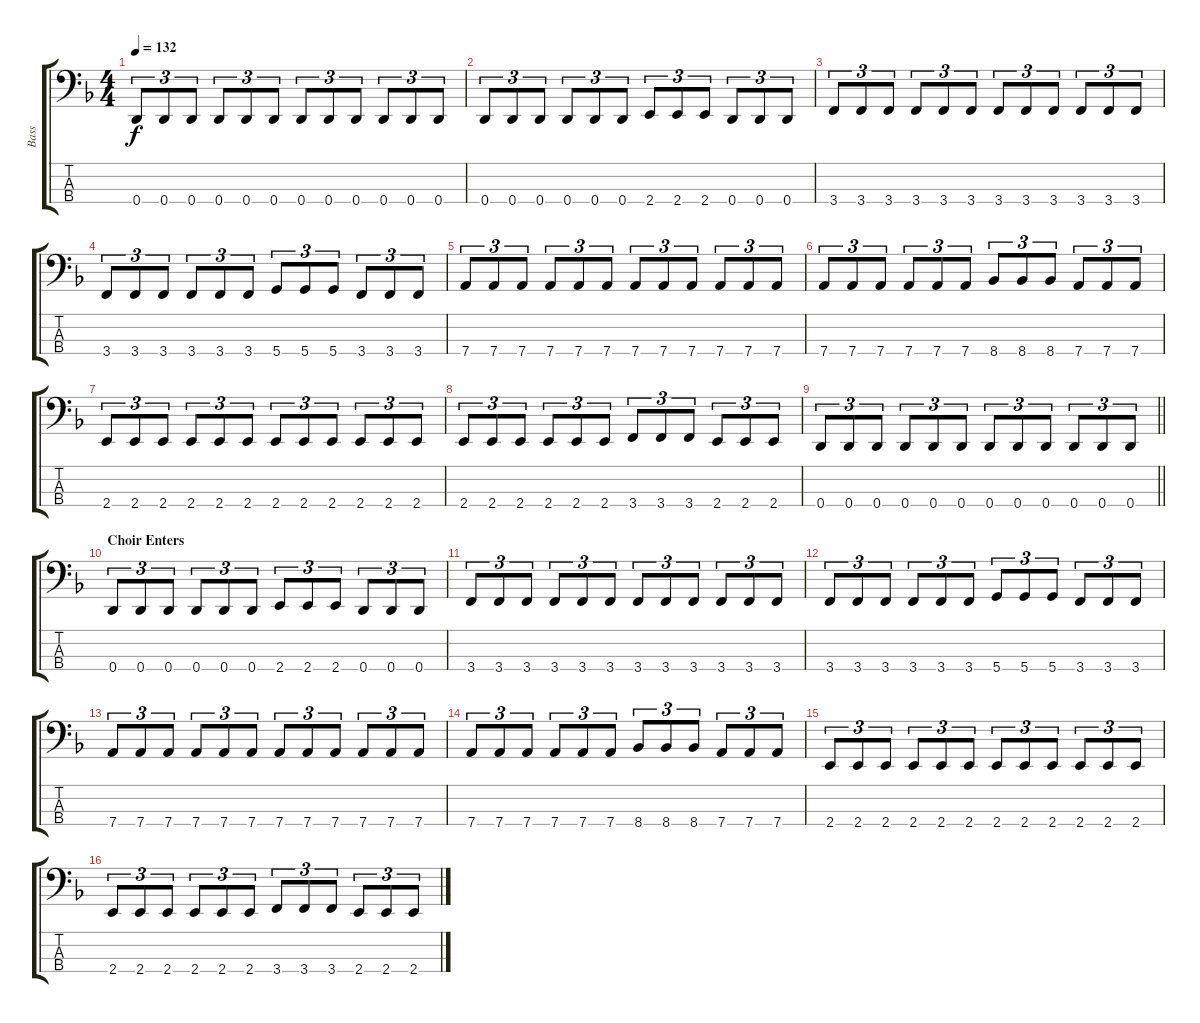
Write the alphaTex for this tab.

\track ("Bass" "Bass") {instrument electricbassfinger}
\staff {score tabs}
\tuning (G2 D2 A1 D1) {hide}
\ts (4 4)
\tempo 132
\clef f4
\ks dminor
0.4.8{tu (3 2) dy f} 0.4.8{tu (3 2)} 0.4.8{tu (3 2)} 0.4.8{tu (3 2)} 0.4.8{tu (3 2)} 0.4.8{tu (3 2)} 0.4.8{tu (3 2)} 0.4.8{tu (3 2)} 0.4.8{tu (3 2)} 0.4.8{tu (3 2)} 0.4.8{tu (3 2)} 0.4.8{tu (3 2)} |
0.4.8{tu (3 2)} 0.4.8{tu (3 2)} 0.4.8{tu (3 2)} 0.4.8{tu (3 2)} 0.4.8{tu (3 2)} 0.4.8{tu (3 2)} 2.4.8{tu (3 2)} 2.4.8{tu (3 2)} 2.4.8{tu (3 2)} 0.4.8{tu (3 2)} 0.4.8{tu (3 2)} 0.4.8{tu (3 2)} |
3.4.8{tu (3 2)} 3.4.8{tu (3 2)} 3.4.8{tu (3 2)} 3.4.8{tu (3 2)} 3.4.8{tu (3 2)} 3.4.8{tu (3 2)} 3.4.8{tu (3 2)} 3.4.8{tu (3 2)} 3.4.8{tu (3 2)} 3.4.8{tu (3 2)} 3.4.8{tu (3 2)} 3.4.8{tu (3 2)} |
3.4.8{tu (3 2)} 3.4.8{tu (3 2)} 3.4.8{tu (3 2)} 3.4.8{tu (3 2)} 3.4.8{tu (3 2)} 3.4.8{tu (3 2)} 5.4.8{tu (3 2)} 5.4.8{tu (3 2)} 5.4.8{tu (3 2)} 3.4.8{tu (3 2)} 3.4.8{tu (3 2)} 3.4.8{tu (3 2)} |
7.4.8{tu (3 2)} 7.4.8{tu (3 2)} 7.4.8{tu (3 2)} 7.4.8{tu (3 2)} 7.4.8{tu (3 2)} 7.4.8{tu (3 2)} 7.4.8{tu (3 2)} 7.4.8{tu (3 2)} 7.4.8{tu (3 2)} 7.4.8{tu (3 2)} 7.4.8{tu (3 2)} 7.4.8{tu (3 2)} |
7.4.8{tu (3 2)} 7.4.8{tu (3 2)} 7.4.8{tu (3 2)} 7.4.8{tu (3 2)} 7.4.8{tu (3 2)} 7.4.8{tu (3 2)} 8.4.8{tu (3 2)} 8.4.8{tu (3 2)} 8.4.8{tu (3 2)} 7.4.8{tu (3 2)} 7.4.8{tu (3 2)} 7.4.8{tu (3 2)} |
2.4.8{tu (3 2)} 2.4.8{tu (3 2)} 2.4.8{tu (3 2)} 2.4.8{tu (3 2)} 2.4.8{tu (3 2)} 2.4.8{tu (3 2)} 2.4.8{tu (3 2)} 2.4.8{tu (3 2)} 2.4.8{tu (3 2)} 2.4.8{tu (3 2)} 2.4.8{tu (3 2)} 2.4.8{tu (3 2)} |
2.4.8{tu (3 2)} 2.4.8{tu (3 2)} 2.4.8{tu (3 2)} 2.4.8{tu (3 2)} 2.4.8{tu (3 2)} 2.4.8{tu (3 2)} 3.4.8{tu (3 2)} 3.4.8{tu (3 2)} 3.4.8{tu (3 2)} 2.4.8{tu (3 2)} 2.4.8{tu (3 2)} 2.4.8{tu (3 2)} |
\barLineRight lightlight
0.4.8{tu (3 2)} 0.4.8{tu (3 2)} 0.4.8{tu (3 2)} 0.4.8{tu (3 2)} 0.4.8{tu (3 2)} 0.4.8{tu (3 2)} 0.4.8{tu (3 2)} 0.4.8{tu (3 2)} 0.4.8{tu (3 2)} 0.4.8{tu (3 2)} 0.4.8{tu (3 2)} 0.4.8{tu (3 2)} |
\section ("" "Choir Enters")
0.4.8{tu (3 2)} 0.4.8{tu (3 2)} 0.4.8{tu (3 2)} 0.4.8{tu (3 2)} 0.4.8{tu (3 2)} 0.4.8{tu (3 2)} 2.4.8{tu (3 2)} 2.4.8{tu (3 2)} 2.4.8{tu (3 2)} 0.4.8{tu (3 2)} 0.4.8{tu (3 2)} 0.4.8{tu (3 2)} |
3.4.8{tu (3 2)} 3.4.8{tu (3 2)} 3.4.8{tu (3 2)} 3.4.8{tu (3 2)} 3.4.8{tu (3 2)} 3.4.8{tu (3 2)} 3.4.8{tu (3 2)} 3.4.8{tu (3 2)} 3.4.8{tu (3 2)} 3.4.8{tu (3 2)} 3.4.8{tu (3 2)} 3.4.8{tu (3 2)} |
3.4.8{tu (3 2)} 3.4.8{tu (3 2)} 3.4.8{tu (3 2)} 3.4.8{tu (3 2)} 3.4.8{tu (3 2)} 3.4.8{tu (3 2)} 5.4.8{tu (3 2)} 5.4.8{tu (3 2)} 5.4.8{tu (3 2)} 3.4.8{tu (3 2)} 3.4.8{tu (3 2)} 3.4.8{tu (3 2)} |
7.4.8{tu (3 2)} 7.4.8{tu (3 2)} 7.4.8{tu (3 2)} 7.4.8{tu (3 2)} 7.4.8{tu (3 2)} 7.4.8{tu (3 2)} 7.4.8{tu (3 2)} 7.4.8{tu (3 2)} 7.4.8{tu (3 2)} 7.4.8{tu (3 2)} 7.4.8{tu (3 2)} 7.4.8{tu (3 2)} |
7.4.8{tu (3 2)} 7.4.8{tu (3 2)} 7.4.8{tu (3 2)} 7.4.8{tu (3 2)} 7.4.8{tu (3 2)} 7.4.8{tu (3 2)} 8.4.8{tu (3 2)} 8.4.8{tu (3 2)} 8.4.8{tu (3 2)} 7.4.8{tu (3 2)} 7.4.8{tu (3 2)} 7.4.8{tu (3 2)} |
2.4.8{tu (3 2)} 2.4.8{tu (3 2)} 2.4.8{tu (3 2)} 2.4.8{tu (3 2)} 2.4.8{tu (3 2)} 2.4.8{tu (3 2)} 2.4.8{tu (3 2)} 2.4.8{tu (3 2)} 2.4.8{tu (3 2)} 2.4.8{tu (3 2)} 2.4.8{tu (3 2)} 2.4.8{tu (3 2)} |
2.4.8{tu (3 2)} 2.4.8{tu (3 2)} 2.4.8{tu (3 2)} 2.4.8{tu (3 2)} 2.4.8{tu (3 2)} 2.4.8{tu (3 2)} 3.4.8{tu (3 2)} 3.4.8{tu (3 2)} 3.4.8{tu (3 2)} 2.4.8{tu (3 2)} 2.4.8{tu (3 2)} 2.4.8{tu (3 2)}
